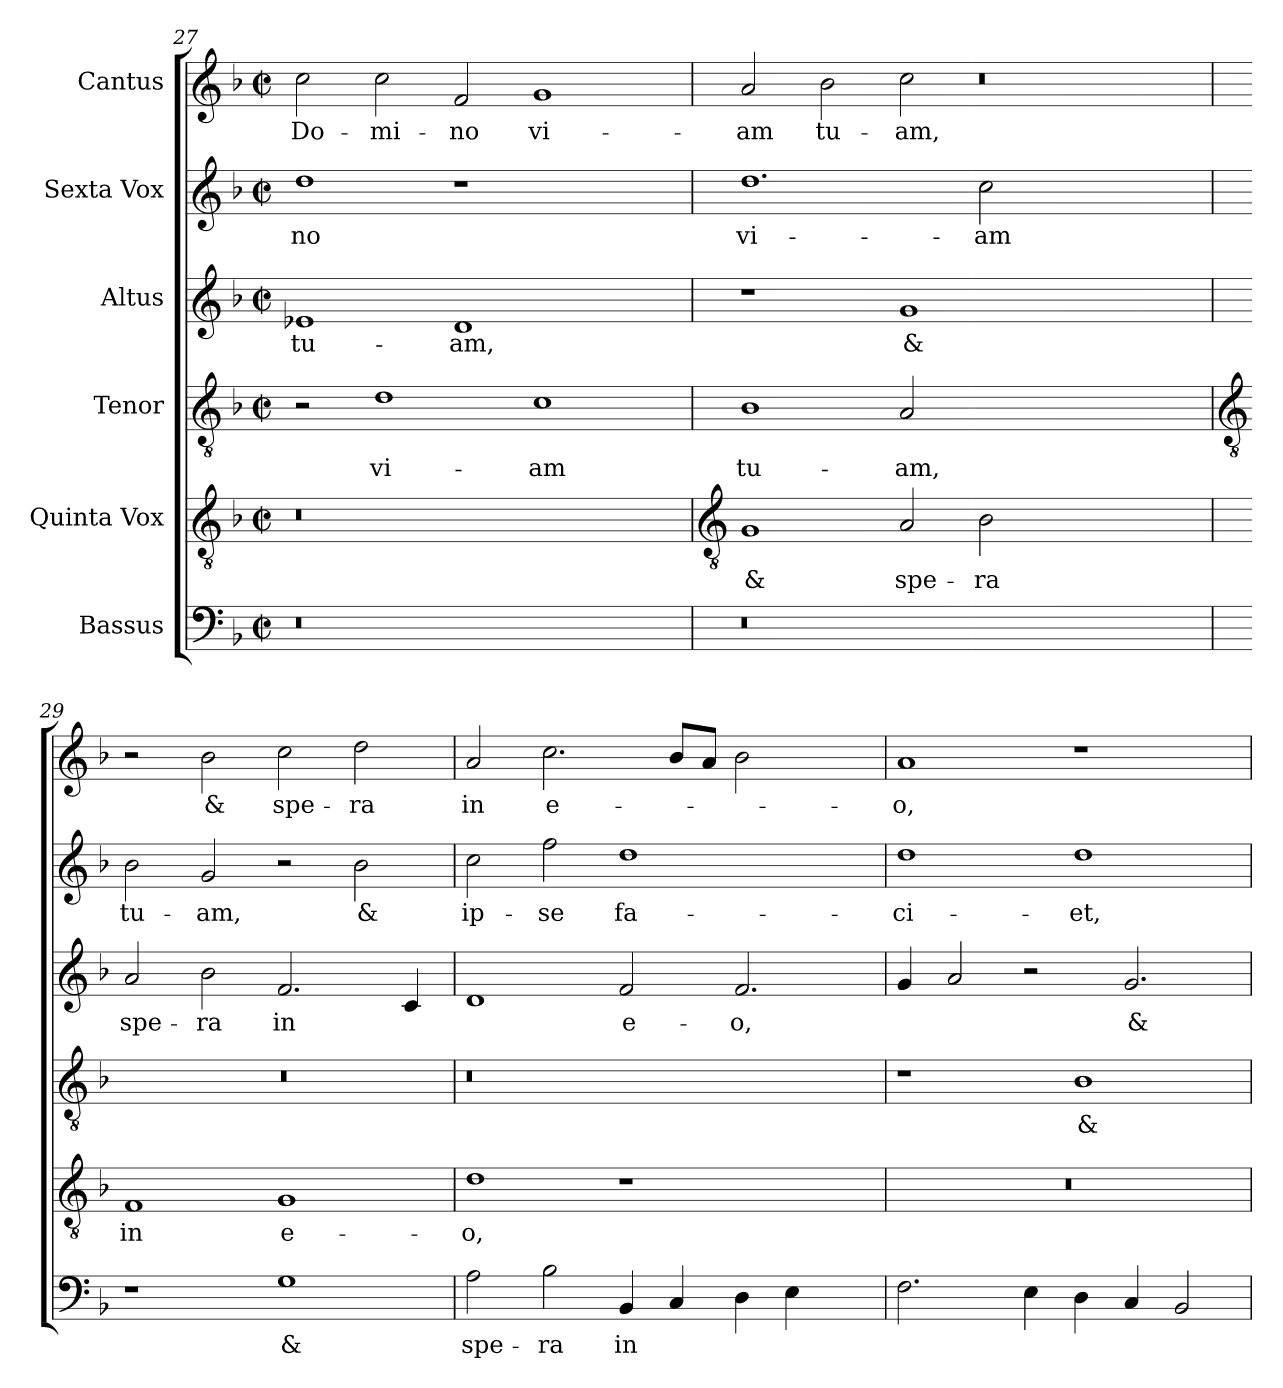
**kern	**text	**kern	**text	**kern	**text	**kern	**text	**kern	**text	**kern	**text
*part6	*part6	*part5	*part5	*part4	*part4	*part3	*part3	*part2	*part2	*part1	*part1
*staff6	*staff6	*staff5	*staff5	*staff4	*staff4	*staff3	*staff3	*staff2	*staff2	*staff1	*staff1
*I"Bassus	*	*I"Quinta Vox	*	*I"Tenor	*	*I"Altus	*	*I"Sexta Vox	*	*I"Cantus	*
!!LO:LB:g=z
*clefF4	*	*clefGv2	*	*clefGv2	*	*clefG2	*	*clefG2	*	*clefG2	*
*k[b-]	*	*k[b-]	*	*k[b-]	*	*k[b-]	*	*k[b-]	*	*k[b-]	*
*F:	*	*F:	*	*F:	*	*F:	*	*F:	*	*F:	*
*M4/2	*	*M4/2	*	*M4/2	*	*M4/2	*	*M4/2	*	*M4/2	*
*met(c|)	*	*met(c|)	*	*met(c|)	*	*met(c|)	*	*met(c|)	*	*met(c|)	*
=27	=27	=27	=27	=27	=27	=27	=27	=27	=27	=27	=27
!	!	!	!	!	!	!	!LO:LY:b	!	!LO:LY:b	!	!LO:LY:b
0r	.	0r	.	2r	.	1e-X	tu-	1dd	-no	2cc	Do-
!	!	!	!	!	!LO:LY:b	!	!	!	!	!	!LO:LY:b
.	.	.	.	1d	vi-	.	.	.	.	2cc	-mi-
!	!	!	!	!	!	!	!LO:LY:b	!	!	!	!LO:LY:b
.	.	.	.	.	.	1d	-am,	1r	.	2f	-no
!	!	!	!	!	!LO:LY:b	!	!	!	!	!	!LO:LY:b
.	.	.	.	1c	-am	.	.	.	.	1g	vi-
2ryy	.	2ryy	.	.	.	2ryy	.	2ryy	.	.	.
!!LO:LB:g=z
=28	=28	=28	=28	=28	=28	=28	=28	=28	=28	=28	=28
*	*	*clefGv2	*	*	*	*	*	*	*	*	*
!	!	!	!LO:LY:b	!	!LO:LY:b	!	!	!	!LO:LY:b	!	!LO:LY:b
0r	.	1G	&	1B-	tu-	1r	.	1.dd	vi-	2a	-am
!	!	!	!	!	!	!	!	!	!	!	!LO:LY:b
.	.	.	.	.	.	.	.	.	.	2b-	tu-
!	!	!	!LO:LY:b	!	!LO:LY:b	!	!LO:LY:b	!	!	!	!LO:LY:b
.	.	2A	spe-	2A	-am,	1g	&	.	.	2cc	-am,
!	!	!	!LO:LY:b	!	!	!	!	!	!LO:LY:b	!	!
.	.	2B-	-ra	0ryy	.	.	.	2cc	-am	0r	.
1.ryy	.	1.ryy	.	.	.	1.ryy	.	1.ryy	.	.	.
!!LO:LB:g=z
=29	=29	=29	=29	=29	=29	=29	=29	=29	=29	=29	=29
*	*	*	*	*clefGv2	*	*	*	*	*	*	*
!	!	!	!LO:LY:b	!	!	!	!LO:LY:b	!	!LO:LY:b	!	!
1r	.	1F	in	0r	.	2a	spe-	2b-	tu-	2r	.
!	!	!	!	!	!	!	!LO:LY:b	!	!LO:LY:b	!	!LO:LY:b
.	.	.	.	.	.	2b-	-ra	2g	-am,	2b-	&
!	!LO:LY:b	!	!LO:LY:b	!	!	!	!LO:LY:b	!	!	!	!LO:LY:b
1G	&	1G	e-	.	.	2.f	in	2r	.	2cc	spe-
!	!	!	!	!	!	!	!	!	!LO:LY:b	!	!LO:LY:b
.	.	.	.	.	.	.	.	2b-	&	2dd	-ra
.	.	.	.	.	.	4c	.	.	.	.	.
!!LO:LB:g=z
=29A	=29A	=29A	=29A	=29A	=29A	=29A	=29A	=29A	=29A	=29A	=29A
!	!LO:LY:b	!	!LO:LY:b	!	!	!	!	!	!LO:LY:b	!	!LO:LY:b
2A	spe-	1d	-o,	0r	.	1d	.	2cc	ip-	2a	in
!	!LO:LY:b	!	!	!	!	!	!	!	!LO:LY:b	!	!LO:LY:b
2B-	-ra	.	.	.	.	.	.	2ff	-se	2.cc	e-
!	!LO:LY:b	!	!	!	!	!	!LO:LY:b	!	!LO:LY:b	!	!
4BB-	in	1r	.	.	.	2f	e-	1dd	fa-	.	.
4C	.	.	.	.	.	.	.	.	.	8b-L	.
.	.	.	.	.	.	.	.	.	.	8aJ	.
!	!	!	!	!	!	!	!LO:LY:b	!	!	!	!
4D	.	.	.	.	.	2.f	-o,	.	.	2b-	.
4E	.	.	.	.	.	.	.	.	.	.	.
4ryy	.	4ryy	.	4ryy	.	.	.	4ryy	.	4ryy	.
=30A	=30A	=30A	=30A	=30A	=30A	=30A	=30A	=30A	=30A	=30A	=30A
!	!	!	!	!	!	!	!	!	!LO:LY:b	!	!LO:LY:b
2.F	.	0r	.	1r	.	4g	.	1dd	-ci-	1a	-o,
.	.	.	.	.	.	2a	.	.	.	.	.
4E	.	.	.	.	.	2r	.	.	.	.	.
!	!	!	!	!	!LO:LY:b	!	!	!	!LO:LY:b	!	!
4D	.	.	.	1B-	&	.	.	1dd	-et,	1r	.
!	!	!	!	!	!	!	!LO:LY:b	!	!	!	!
4C	.	.	.	.	.	2.g	&	.	.	.	.
2BB-	.	.	.	.	.	.	.	.	.	.	.
=	=	=	=	=	=	=	=	=	=	=	=
*-	*-	*-	*-	*-	*-	*-	*-	*-	*-	*-	*-
